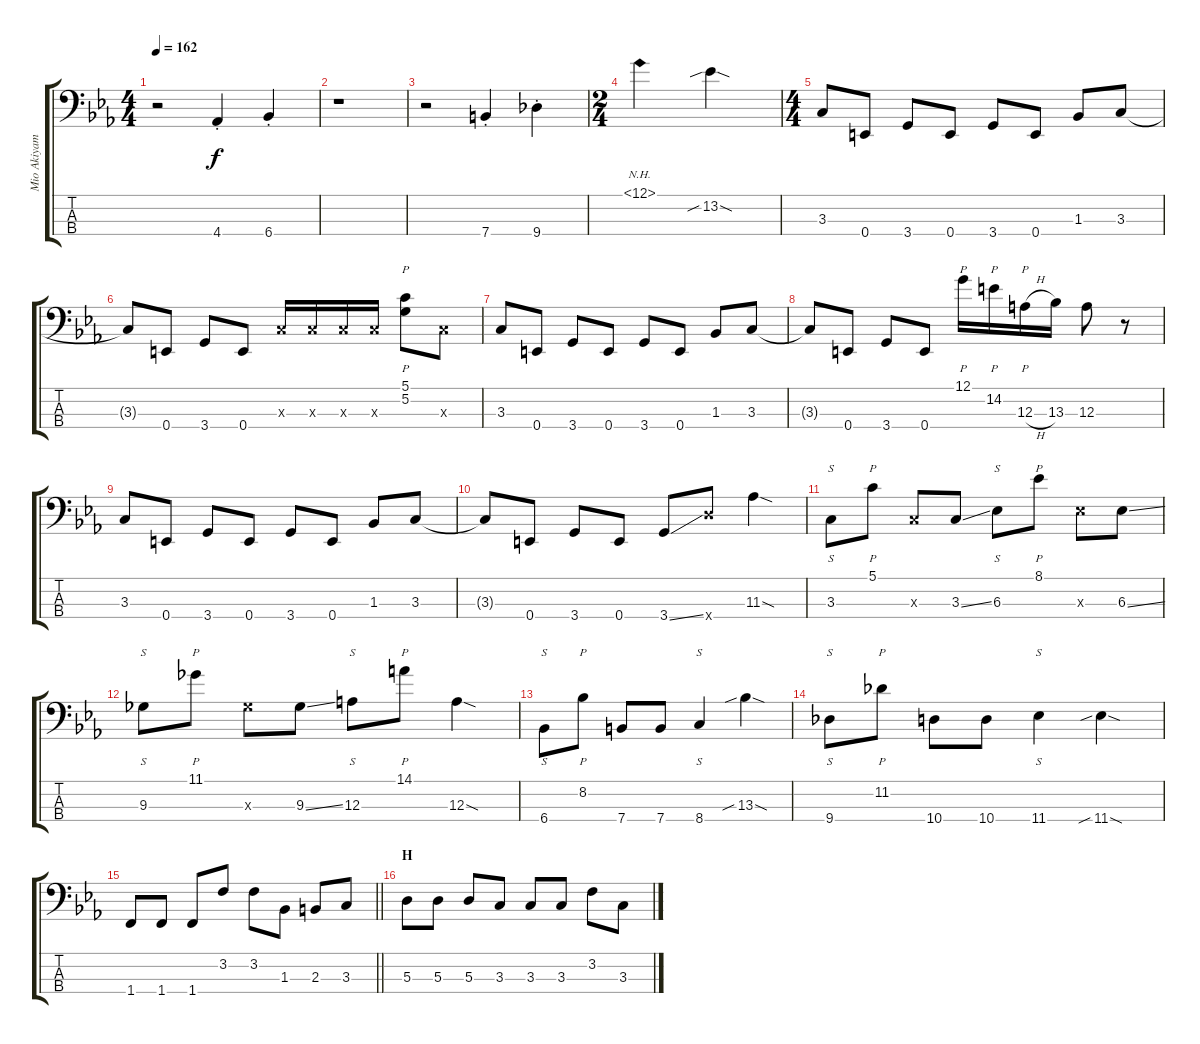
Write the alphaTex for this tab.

\track ("Mio Akiyama" "Mio Akiyam") {instrument electricbassfinger}
\staff {score tabs}
\tuning (G2 D2 A1 E1) {hide}
\ts (4 4)
\tempo 162
\clef f4
\ks eb
r.2{dy f} 4.4{st}.4 6.4{st}.4 |
r.1 |
r.2 7.4{st}.4 9.4{st}.4 |
\ts (2 4)
12.1{nh}.4 13.2{sib sod}.4 |
\ts (4 4)
3.3.8 0.4.8 3.4.8 0.4.8 3.4.8 0.4.8 1.3.8 3.3.8 |
3.3{t}.8 0.4.8 3.4.8 0.4.8 3.3{x}.16{instrument slapbass1} 3.3{x}.16 3.3{x}.16 3.3{x}.16 (5.1 5.2).8{p} 3.3{x}.8 |
3.3.8{instrument electricbassfinger} 0.4.8 3.4.8 0.4.8 3.4.8 0.4.8 1.3.8 3.3.8 |
3.3{t}.8 0.4.8 3.4.8 0.4.8 12.1.16{p instrument slapbass1} 14.2.16{p} 12.3{h}.16{p} 13.3.16 12.3.8 r.8 |
3.3.8{instrument electricbassfinger} 0.4.8 3.4.8 0.4.8 3.4.8 0.4.8 1.3.8 3.3.8 |
3.3{t}.8 0.4.8 3.4.8 0.4.8 3.4{ss}.8 10.4{x}.8 11.3{sod}.4 |
3.3.8{s instrument slapbass1} 5.1.8{p} 3.3{x}.8 3.3{ss}.8 6.3.8{s} 8.1.8{p} 6.3{x}.8 6.3{ss}.8 |
9.3.8{s} 11.1.8{p} 9.3{x}.8 9.3{ss}.8 12.3.8{s} 14.1.8{p} 12.3{sod}.4 |
6.4.8{s} 8.2.8{p} 7.4.8 7.4.8 8.4.4{s} 13.3{sib sod}.4{instrument electricbassfinger} |
9.4.8{s instrument slapbass1} 11.2.8{p} 10.4.8 10.4.8 11.4.4{s} 11.4{sib sod}.4{instrument electricbassfinger} |
\barLineRight lightlight
1.4.8 1.4.8 1.4.8 3.2.8 3.2.8 1.3.8 2.3.8 3.3.8 |
\section ("" "H")
5.3.8 5.3.8 5.3.8 3.3.8 3.3.8 3.3.8 3.2.8 3.3.8
